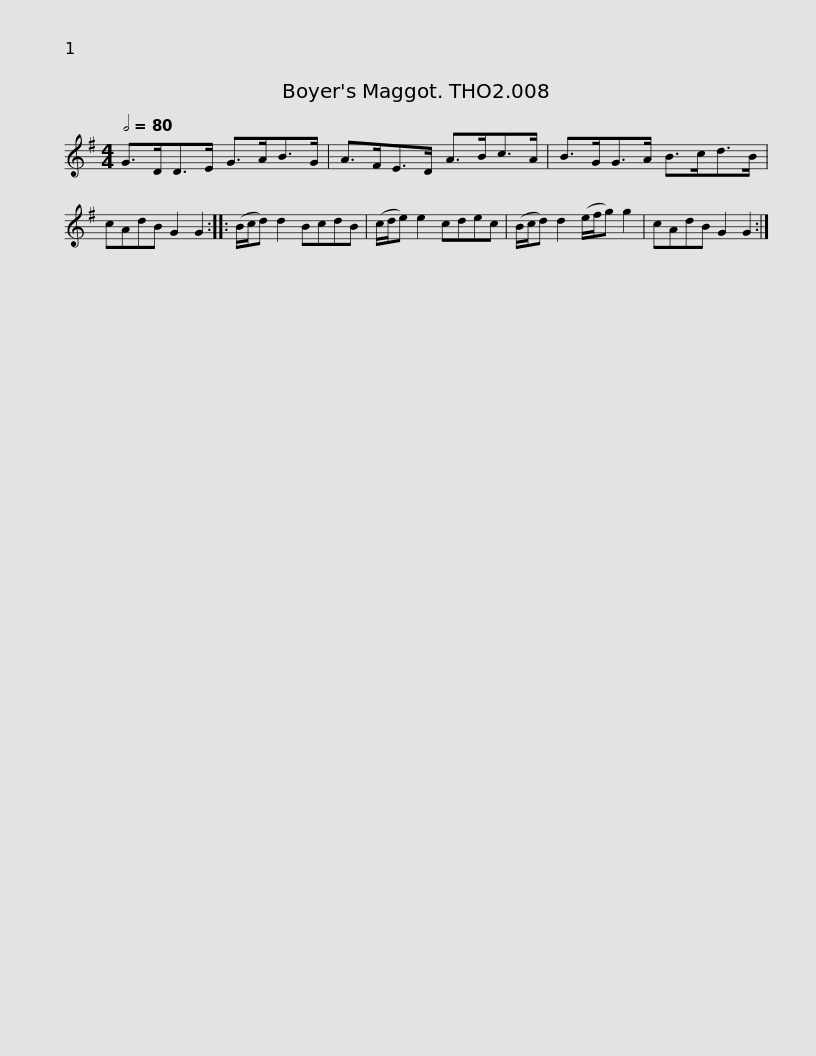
X:1
L:1/8
Q:1/2=80
M:4/4
I:linebreak $
K:G
V:1 treble
V:1
 G>DD>E G>AB>G | A>FE>D A>Bc>A | B>GG>A B>cd>B | cAdB G2 G2 :: (B/c/d) d2 BcdB |$ %5
 (c/d/e) e2 cdec | (B/c/d) d2 (e/f/g) g2 | cAdB G2 G2 :| %8
